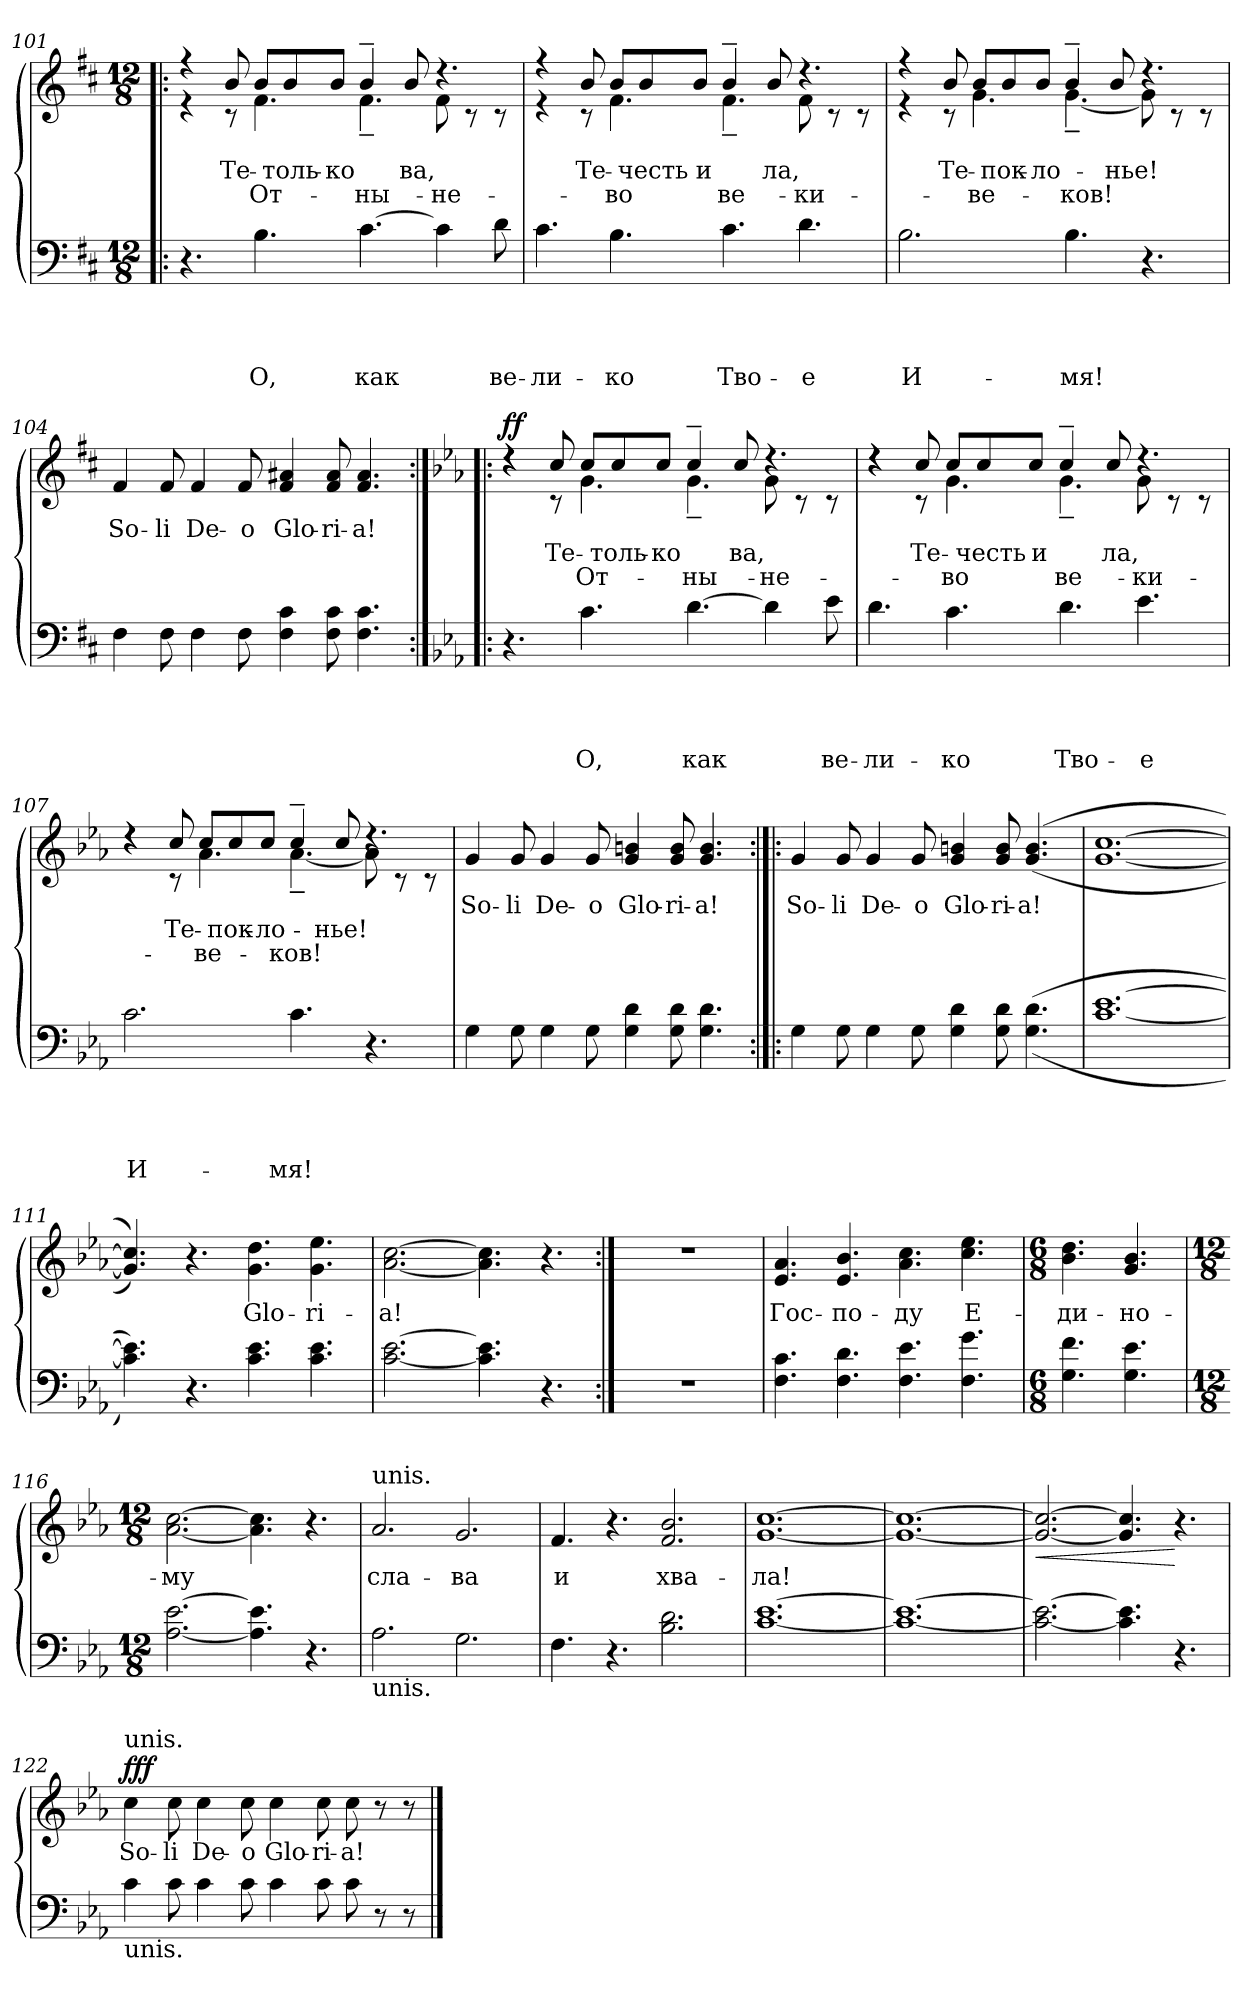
**kern	**text	**text	**text	**text	**kern	**text	**text	**text	**dynam
*part2	*part2	*part2	*part2	*part2	*part1	*part1	*part1	*part1	*part1
*staff2	*staff2	*staff2	*staff2	*staff2	*staff1	*staff1	*staff1	*staff1	*staff1
!!LO:PB:g=z
*clefF4	*	*	*	*	*clefG2	*	*	*	*
*k[f#c#]	*	*	*	*	*k[f#c#]	*	*	*	*
*b:	*	*	*	*	*b:	*	*	*	*
*M12/8	*	*	*	*	*M12/8	*	*	*	*
=101!|:	=101!|:	=101!|:	=101!|:	=101!|:	=101!|:	=101!|:	=101!|:	=101!|:	=101!|:
*	*	*	*	*	*^	*	*	*	*
4.r	.	.	.	.	4r	4r	.	.	.	.
!	!	!	!	!	!	!	!	!LO:LY:a	!	!
.	.	.	.	.	8b/	8rc	.	Те-	.	.
!	!	!	!	!LO:LY:a	!	!	!	!LO:LY:a	!	!
!	!	!	!	!	!	!	!	!	!LO:LY:b	!
4.B\	.	.	.	О,	8b/L	4.f#\	.	.	От-	.
!	!	!	!	!	!	!	!	!LO:LY:a	!	!
.	.	.	.	.	8b/	.	.	толь-	.	.
!	!	!	!	!	!	!	!	!LO:LY:a	!	!
.	.	.	.	.	8b/J	.	.	-ко	.	.
!	!	!	!	!LO:LY:a	!	!	!	!LO:LY:a	!	!
!	!	!	!	!	!	!	!	!	!LO:LY:b	!
[4.c#\	.	.	.	как	4b~>/	4.f#~<\	.	.	-ны-	.
!	!	!	!	!	!	!	!	!LO:LY:a	!	!
.	.	.	.	.	8b/	.	.	-ва,	.	.
!	!	!	!	!	!	!	!	!	!LO:LY:b	!
4c#\]	.	.	.	.	4.rdd	8f#\	.	.	-не	.
.	.	.	.	.	.	8rc	.	.	.	.
!	!	!	!	!LO:LY:a	!	!	!	!	!	!
8d\	.	.	.	ве-	.	8rc	.	.	.	.
=102	=102	=102	=102	=102	=102	=102	=102	=102	=102	=102
!	!	!	!	!LO:LY:a	!	!	!	!	!	!
4.c#\	.	.	.	-ли-	4r	4r	.	.	.	.
!	!	!	!	!	!	!	!	!LO:LY:a	!	!
.	.	.	.	.	8b/	8rc	.	Те-	.	.
!	!	!	!	!LO:LY:a	!	!	!	!LO:LY:a	!	!
!	!	!	!	!	!	!	!	!	!LO:LY:b	!
4.B\	.	.	.	-ко	8b/L	4.f#\	.	.	во	.
!	!	!	!	!	!	!	!	!LO:LY:a	!	!
.	.	.	.	.	8b/	.	.	честь	.	.
!	!	!	!	!	!	!	!	!LO:LY:a	!	!
.	.	.	.	.	8b/J	.	.	и	.	.
!	!	!	!	!LO:LY:a	!	!	!	!LO:LY:a	!	!
!	!	!	!	!	!	!	!	!	!LO:LY:b	!
4.c#\	.	.	.	Тво-	4b~>/	4.f#~<\	.	.	ве-	.
!	!	!	!	!	!	!	!	!LO:LY:a	!	!
.	.	.	.	.	8b/	.	.	-ла,	.	.
!	!	!	!	!LO:LY:a	!	!	!	!	!LO:LY:b	!
4.d\	.	.	.	-е	4.rdd	8f#\	.	.	-ки	.
.	.	.	.	.	.	8rc	.	.	.	.
.	.	.	.	.	.	8rc	.	.	.	.
!!LO:LB:g=z	!!
=103	=103	=103	=103	=103	=103	=103	=103	=103	=103	=103
!	!	!	!	!LO:LY:a	!	!	!	!	!	!
2.B\	.	.	.	И-	4r	4r	.	.	.	.
!	!	!	!	!	!	!	!	!LO:LY:a	!	!
.	.	.	.	.	8b/	8rc	.	Те-	.	.
!	!	!	!	!	!	!	!	!LO:LY:a	!	!
!	!	!	!	!	!	!	!	!	!LO:LY:b	!
.	.	.	.	.	8b/L	4.g\	.	.	ве-	.
!	!	!	!	!	!	!	!	!LO:LY:a	!	!
.	.	.	.	.	8b/	.	.	пок-	.	.
!	!	!	!	!	!	!	!	!LO:LY:a	!	!
.	.	.	.	.	8b/J	.	.	-ло-	.	.
!	!	!	!	!LO:LY:a	!	!	!	!LO:LY:a	!	!
!	!	!	!	!	!	!	!	!	!LO:LY:b	!
4.B\	.	.	.	-мя!	4b~>/	[<4.g~<\	.	.	-ков!	.
!	!	!	!	!	!	!	!	!LO:LY:a	!	!
.	.	.	.	.	8b/	.	.	-нье!	.	.
4.r	.	.	.	.	4.rdd	8g\]	.	.	.	.
.	.	.	.	.	.	8rc	.	.	.	.
.	.	.	.	.	.	8rc	.	.	.	.
=104	=104	=104	=104	=104	=104	=104	=104	=104	=104	=104
!	!	!	!	!	!	!	!LO:LY:b	!	!	!
*	*	*	*	*	*v	*v	*	*	*	*
4F#\	.	.	.	.	4f#/	So-	.	.	.
!	!	!	!	!	!	!LO:LY:b	!	!	!
8F#\	.	.	.	.	8f#/	-li	.	.	.
!	!	!	!	!	!	!LO:LY:b	!	!	!
4F#\	.	.	.	.	4f#/	De-	.	.	.
!	!	!	!	!	!	!LO:LY:b	!	!	!
8F#\	.	.	.	.	8f#/	-o	.	.	.
!	!	!	!	!	!	!LO:LY:b	!	!	!
4F#\ 4c#\	.	.	.	.	4f#/ 4a#X/	Glo-	.	.	.
!	!	!	!	!	!	!LO:LY:b	!	!	!
8F#\ 8c#\	.	.	.	.	8f#/ 8a#/	-ri-	.	.	.
!	!	!	!	!	!	!LO:LY:b	!	!	!
4.F#\ 4.c#\	.	.	.	.	4.f#/ 4.a#/	-a!	.	.	.
!!LO:LB:g=z
=105:|!|:	=105:|!|:	=105:|!|:	=105:|!|:	=105:|!|:	=105:|!|:	=105:|!|:	=105:|!|:	=105:|!|:	=105:|!|:
*k[b-e-a-]	*	*	*	*	*k[b-e-a-]	*	*	*	*
*c:	*	*	*	*	*c:	*	*	*	*
*	*	*	*	*	*^	*	*	*	*
!	!	!	!	!	!	!	!	!	!	!LO:DY:a
4.r	.	.	.	.	4rcc	4rcc	.	.	.	ff
!	!	!	!	!	!	!	!	!LO:LY:a	!	!
.	.	.	.	.	8cc/	8rc	.	Те-	.	.
!	!	!	!	!LO:LY:a	!	!	!	!LO:LY:a	!	!
!	!	!	!	!	!	!	!	!	!LO:LY:b	!
4.c\	.	.	.	О,	8cc/L	4.g\	.	.	От-	.
!	!	!	!	!	!	!	!	!LO:LY:a	!	!
.	.	.	.	.	8cc/	.	.	толь-	.	.
!	!	!	!	!	!	!	!	!LO:LY:a	!	!
.	.	.	.	.	8cc/J	.	.	-ко	.	.
!	!	!	!	!LO:LY:a	!	!	!	!LO:LY:a	!	!
!	!	!	!	!	!	!	!	!	!LO:LY:b	!
[4.d\	.	.	.	как	4cc~>/	4.g~<\	.	.	-ны-	.
!	!	!	!	!	!	!	!	!LO:LY:a	!	!
.	.	.	.	.	8cc/	.	.	-ва,	.	.
!	!	!	!	!	!	!	!	!	!LO:LY:b	!
4d\]	.	.	.	.	4.ree	8g\	.	.	-не	.
.	.	.	.	.	.	8rc	.	.	.	.
!	!	!	!	!LO:LY:a	!	!	!	!	!	!
8e-\	.	.	.	ве-	.	8rc	.	.	.	.
=106	=106	=106	=106	=106	=106	=106	=106	=106	=106	=106
!	!	!	!	!LO:LY:a	!	!	!	!	!	!
4.d\	.	.	.	-ли-	4rcc	4rcc	.	.	.	.
!	!	!	!	!	!	!	!	!LO:LY:a	!	!
.	.	.	.	.	8cc/	8rc	.	Те-	.	.
!	!	!	!	!LO:LY:a	!	!	!	!LO:LY:a	!	!
!	!	!	!	!	!	!	!	!	!LO:LY:b	!
4.c\	.	.	.	-ко	8cc/L	4.g\	.	.	во	.
!	!	!	!	!	!	!	!	!LO:LY:a	!	!
.	.	.	.	.	8cc/	.	.	честь	.	.
!	!	!	!	!	!	!	!	!LO:LY:a	!	!
.	.	.	.	.	8cc/J	.	.	и	.	.
!	!	!	!	!LO:LY:a	!	!	!	!LO:LY:a	!	!
!	!	!	!	!	!	!	!	!	!LO:LY:b	!
4.d\	.	.	.	Тво-	4cc~>/	4.g~<\	.	.	ве-	.
!	!	!	!	!	!	!	!	!LO:LY:a	!	!
.	.	.	.	.	8cc/	.	.	-ла,	.	.
!	!	!	!	!LO:LY:a	!	!	!	!	!LO:LY:b	!
4.e-\	.	.	.	-е	4.ree	8g\	.	.	-ки	.
.	.	.	.	.	.	8rc	.	.	.	.
.	.	.	.	.	.	8rc	.	.	.	.
!!LO:LB:g=z	!!
=107	=107	=107	=107	=107	=107	=107	=107	=107	=107	=107
!	!	!	!	!LO:LY:a	!	!	!	!	!	!
2.c\	.	.	.	И-	4rcc	4rcc	.	.	.	.
!	!	!	!	!	!	!	!	!LO:LY:a	!	!
.	.	.	.	.	8cc/	8rc	.	Те-	.	.
!	!	!	!	!	!	!	!	!LO:LY:a	!	!
!	!	!	!	!	!	!	!	!	!LO:LY:b	!
.	.	.	.	.	8cc/L	4.a-\	.	.	ве-	.
!	!	!	!	!	!	!	!	!LO:LY:a	!	!
.	.	.	.	.	8cc/	.	.	пок-	.	.
!	!	!	!	!	!	!	!	!LO:LY:a	!	!
.	.	.	.	.	8cc/J	.	.	-ло-	.	.
!	!	!	!	!LO:LY:a	!	!	!	!LO:LY:a	!	!
!	!	!	!	!	!	!	!	!	!LO:LY:b	!
4.c\	.	.	.	-мя!	4cc~>/	[<4.a-~<\	.	.	-ков!	.
!	!	!	!	!	!	!	!	!LO:LY:a	!	!
.	.	.	.	.	8cc/	.	.	-нье!	.	.
4.r	.	.	.	.	4.ree	8a-\]	.	.	.	.
.	.	.	.	.	.	8rc	.	.	.	.
.	.	.	.	.	.	8rc	.	.	.	.
=108	=108	=108	=108	=108	=108	=108	=108	=108	=108	=108
!	!	!	!	!	!	!	!LO:LY:b	!	!	!
*	*	*	*	*	*v	*v	*	*	*	*
4G\	.	.	.	.	4g/	So-	.	.	.
!	!	!	!	!	!	!LO:LY:b	!	!	!
8G\	.	.	.	.	8g/	-li	.	.	.
!	!	!	!	!	!	!LO:LY:b	!	!	!
4G\	.	.	.	.	4g/	De-	.	.	.
!	!	!	!	!	!	!LO:LY:b	!	!	!
8G\	.	.	.	.	8g/	-o	.	.	.
!	!	!	!	!	!	!LO:LY:b	!	!	!
4G\ 4d\	.	.	.	.	4g/ 4bn/	Glo-	.	.	.
!	!	!	!	!	!	!LO:LY:b	!	!	!
8G\ 8d\	.	.	.	.	8g/ 8b/	-ri-	.	.	.
!	!	!	!	!	!	!LO:LY:b	!	!	!
4.G\ 4.d\	.	.	.	.	4.g/ 4.b/	-a!	.	.	.
!!LO:LB:g=z
=109:|!|:	=109:|!|:	=109:|!|:	=109:|!|:	=109:|!|:	=109:|!|:	=109:|!|:	=109:|!|:	=109:|!|:	=109:|!|:
!	!	!	!	!	!	!LO:LY:b	!	!	!
4G\	.	.	.	.	4g/	So-	.	.	.
!	!	!	!	!	!	!LO:LY:b	!	!	!
8G\	.	.	.	.	8g/	-li	.	.	.
!	!	!	!	!	!	!LO:LY:b	!	!	!
4G\	.	.	.	.	4g/	De-	.	.	.
!	!	!	!	!	!	!LO:LY:b	!	!	!
8G\	.	.	.	.	8g/	-o	.	.	.
!	!	!	!	!	!	!LO:LY:b	!	!	!
4G\ 4d\	.	.	.	.	4g/ 4bn/	Glo-	.	.	.
!	!	!	!	!	!	!LO:LY:b	!	!	!
8G\ 8d\	.	.	.	.	8g/ 8b/	-ri-	.	.	.
!	!	!	!	!	!	!LO:LY:b	!	!	!
(>(4.G\ 4.d\	.	.	.	.	(<(4.g/ 4.b/	-a!	.	.	.
=110	=110	=110	=110	=110	=110	=110	=110	=110	=110
[1.c [1.e-	.	.	.	.	[1.g [1.cc	.	.	.	.
=111	=111	=111	=111	=111	=111	=111	=111	=111	=111
4.c\] 4.e-\]))	.	.	.	.	4.g/] 4.cc/]))	.	.	.	.
4.r	.	.	.	.	4.r	.	.	.	.
!	!	!	!	!	!	!LO:LY:b	!	!	!
4.c\ 4.e-\	.	.	.	.	4.g\ 4.dd\	Glo-	.	.	.
!	!	!	!	!	!	!LO:LY:b	!	!	!
4.c\ 4.e-\	.	.	.	.	4.g\ 4.ee-\	-ri-	.	.	.
=112	=112	=112	=112	=112	=112	=112	=112	=112	=112
!	!	!	!	!	!	!LO:LY:b	!	!	!
[2.c\ [2.e-\	.	.	.	.	[2.a-\ [2.cc\	-a!	.	.	.
4.c\] 4.e-\]	.	.	.	.	4.a-\] 4.cc\]	.	.	.	.
4.r	.	.	.	.	4.r	.	.	.	.
!!LO:PB:g=z
=113:|!	=113:|!	=113:|!	=113:|!	=113:|!	=113:|!	=113:|!	=113:|!	=113:|!	=113:|!
1.r	.	.	.	.	1.r	.	.	.	.
=114	=114	=114	=114	=114	=114	=114	=114	=114	=114
!	!	!	!	!	!	!LO:LY:b	!	!	!
4.F\ 4.c\	.	.	.	.	4.e-/ 4.a-/	Гос-	.	.	.
!	!	!	!	!	!	!LO:LY:b	!	!	!
4.F\ 4.d\	.	.	.	.	4.e-/ 4.b-/	-по-	.	.	.
!	!	!	!	!	!	!LO:LY:b	!	!	!
4.F\ 4.e-\	.	.	.	.	4.a-\ 4.cc\	-ду	.	.	.
!	!	!	!	!	!	!LO:LY:b	!	!	!
4.F\ 4.g\	.	.	.	.	4.cc\ 4.ee-\	Е-	.	.	.
=115	=115	=115	=115	=115	=115	=115	=115	=115	=115
*M6/8	*	*	*	*	*M6/8	*	*	*	*
!	!	!	!	!	!	!LO:LY:b	!	!	!
4.G\ 4.f\	.	.	.	.	4.b-\ 4.dd\	-ди-	.	.	.
!	!	!	!	!	!	!LO:LY:b	!	!	!
4.G\ 4.e-\	.	.	.	.	4.g/ 4.b-/	-но-	.	.	.
=116	=116	=116	=116	=116	=116	=116	=116	=116	=116
*M12/8	*	*	*	*	*M12/8	*	*	*	*
!	!	!	!	!	!	!LO:LY:b	!	!	!
[2.A-\ [2.e-\	.	.	.	.	[2.a-\ [2.cc\	-му	.	.	.
4.A-\] 4.e-\]	.	.	.	.	4.a-\] 4.cc\]	.	.	.	.
4.r	.	.	.	.	4.r	.	.	.	.
!!LO:LB:g=z
=117	=117	=117	=117	=117	=117	=117	=117	=117	=117
!	!	!	!	!	!LO:TX:a:t=unis.	!	!	!	!
!LO:TX:b:t=unis.	!	!	!	!	!	!	!	!	!
!	!	!	!	!	!	!LO:LY:b	!	!	!
2.A-\	.	.	.	.	2.a-/	сла-	.	.	.
!	!	!	!	!	!	!LO:LY:b	!	!	!
2.G\	.	.	.	.	2.g/	-ва	.	.	.
=118	=118	=118	=118	=118	=118	=118	=118	=118	=118
!	!	!	!	!	!	!LO:LY:b	!	!	!
4.F\	.	.	.	.	4.f/	и	.	.	.
4.r	.	.	.	.	4.r	.	.	.	.
!	!	!	!	!	!	!LO:LY:b	!	!	!
2.B-\ 2.d\	.	.	.	.	2.f/ 2.b-/	хва-	.	.	.
=119	=119	=119	=119	=119	=119	=119	=119	=119	=119
!	!	!	!	!	!	!LO:LY:b	!	!	!
[1.c [1.e-	.	.	.	.	[1.g [1.cc	-ла!	.	.	.
=120	=120	=120	=120	=120	=120	=120	=120	=120	=120
1.c_ 1.e-_	.	.	.	.	1.g_ 1.cc_	.	.	.	.
!!LO:LB:g=z
=121	=121	=121	=121	=121	=121	=121	=121	=121	=121
!	!	!	!	!	!	!	!	!	!LO:HP:b
2.c\_ 2.e-\_	.	.	.	.	2.g/_ 2.cc/_	.	.	.	<
4.c\] 4.e-\]	.	.	.	.	4.g/] 4.cc/]	.	.	.	.
4.r	.	.	.	.	4.r	.	.	.	[
=122	=122	=122	=122	=122	=122	=122	=122	=122	=122
!	!	!	!	!	!LO:TX:a:t=unis.	!	!	!	!
!LO:TX:b:t=unis.	!	!	!	!	!	!	!	!	!
!	!	!	!	!	!	!LO:LY:b	!	!	!LO:DY:a
4c\	.	.	.	.	4cc\	So-	.	.	fff
!	!	!	!	!	!	!LO:LY:b	!	!	!
8c\	.	.	.	.	8cc\	-li	.	.	.
!	!	!	!	!	!	!LO:LY:b	!	!	!
4c\	.	.	.	.	4cc\	De-	.	.	.
!	!	!	!	!	!	!LO:LY:b	!	!	!
8c\	.	.	.	.	8cc\	-o	.	.	.
!	!	!	!	!	!	!LO:LY:b	!	!	!
4c\	.	.	.	.	4cc\	Glo-	.	.	.
!	!	!	!	!	!	!LO:LY:b	!	!	!
8c\	.	.	.	.	8cc\	-ri-	.	.	.
!	!	!	!	!	!	!LO:LY:b	!	!	!
8c\	.	.	.	.	8cc\	-a!	.	.	.
8r	.	.	.	.	8r	.	.	.	.
8r	.	.	.	.	8r	.	.	.	.
==	==	==	==	==	==	==	==	==	==
*-	*-	*-	*-	*-	*-	*-	*-	*-	*-
